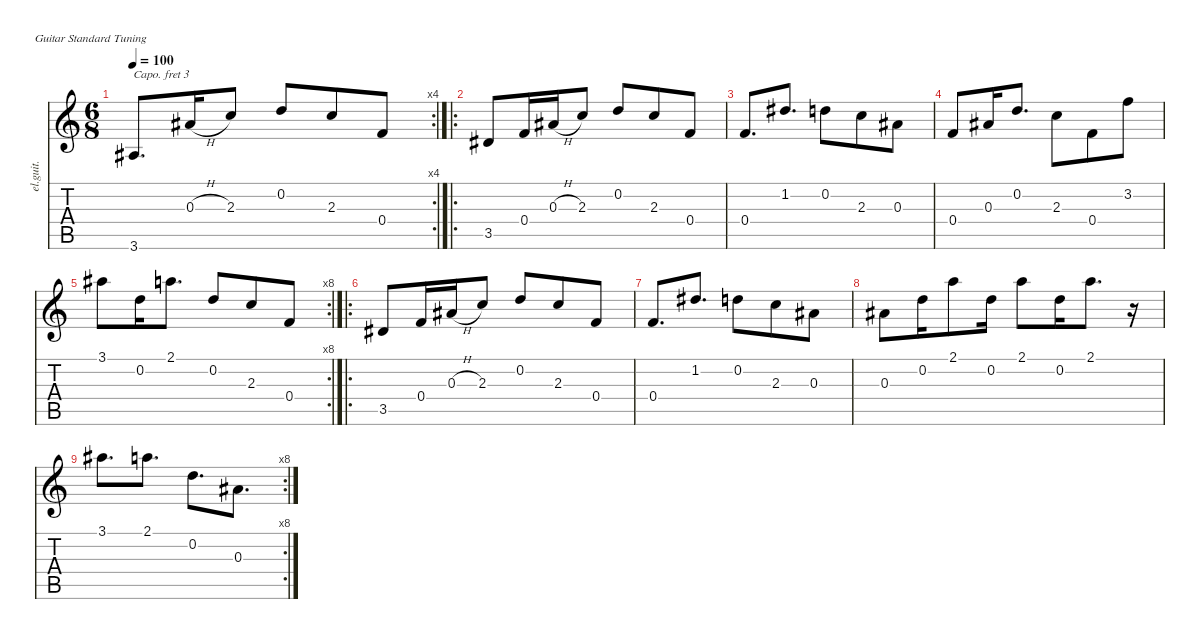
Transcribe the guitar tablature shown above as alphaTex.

\defaultSystemsLayout 4
\hideDynamics
\bracketExtendMode nobrackets
\otherSystemsTrackNameOrientation horizontal
\track ("Guitar 1" "el.guit.") {instrument electricguitarclean}
\staff {score tabs}
\capo 3
\tuning (E4 B3 G3 D3 A2 E2)
\rc 4
\ts (6 8)
\tempo 100
\clef g2
\ks c
3.6.8{d dy mf} 0.3{h}.16 2.3.8 0.2.8 2.3.8 0.4.8 |
\ro
3.5.8 0.4.16 0.3{h}.16 2.3.8 0.2.8 2.3.8 0.4.8 |
0.4.8{d} 1.2.8{d} 0.2.8 2.3.8 0.3.8 |
0.4.8 0.3.16 0.2.8{d} 2.3.8 0.4.8 3.2.8 |
\rc 8
3.1.8 0.2.16 2.1.8{d} 0.2.8 2.3.8 0.4.8 |
\ro
3.5.8 0.4.16 0.3{h}.16 2.3.8 0.2.8 2.3.8 0.4.8 |
0.4.8{d} 1.2.8{d} 0.2.8 2.3.8 0.3.8 |
0.3.8 0.2.16 2.1.8 0.2.16 2.1.8 0.2.16 2.1.8{d} r.16 |
\rc 8
3.1.8{d} 2.1.8{d} 0.2.8{d} 0.3.8{d}
